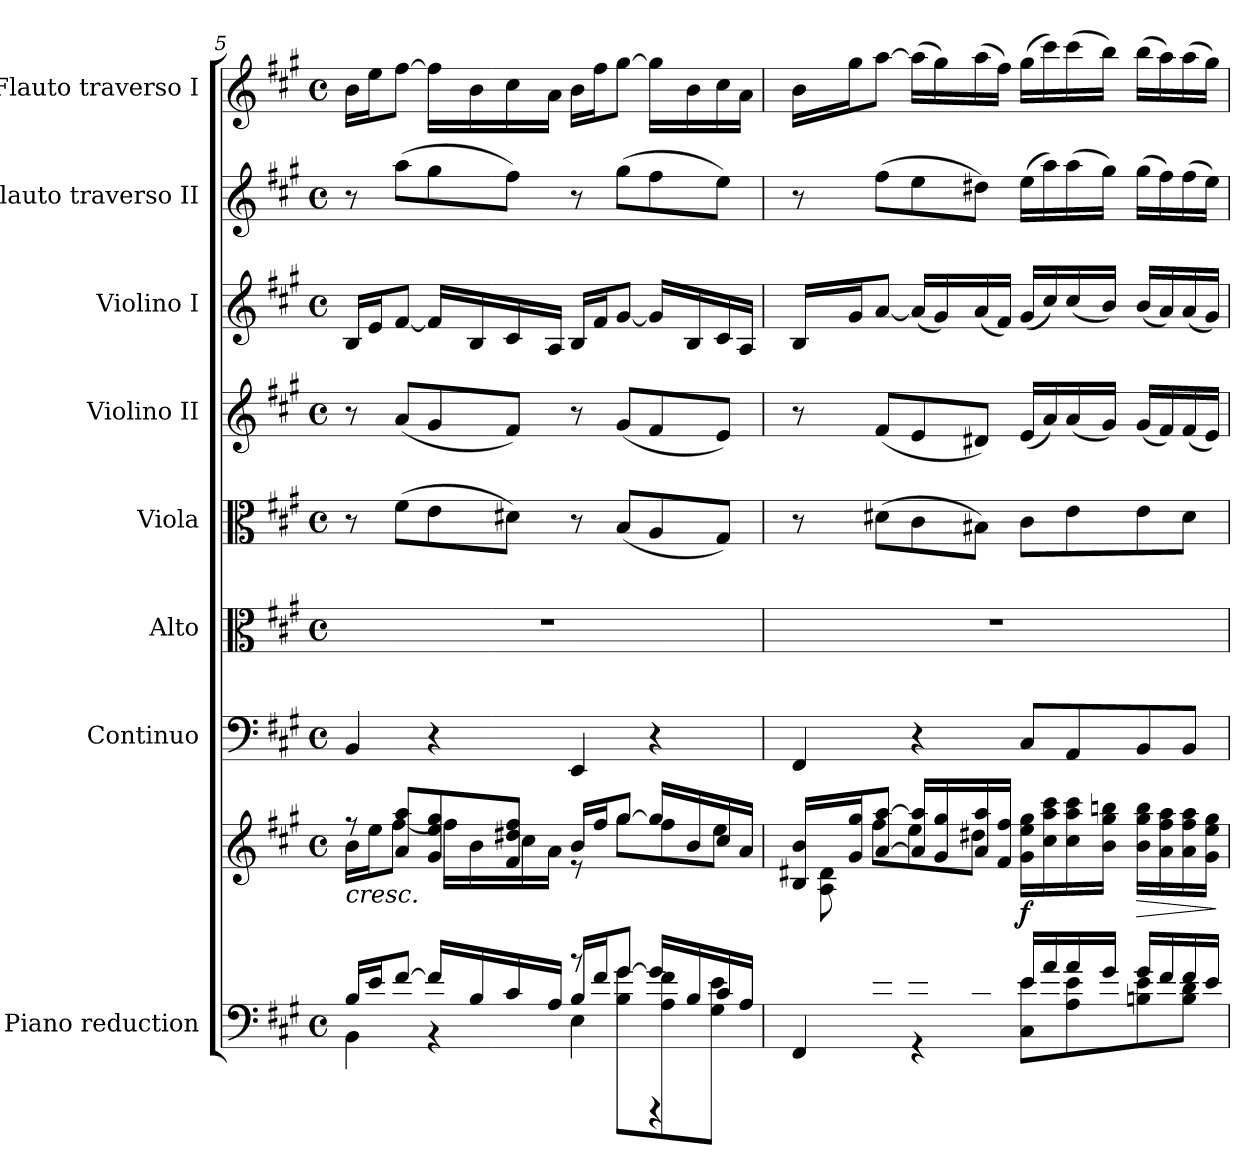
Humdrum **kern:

**kern	**kern	**dynam	**kern	**kern	**kern	**kern	**kern	**kern	**kern
*part8	*part8	*part8	*part7	*part6	*part5	*part4	*part3	*part2	*part1
*staff9	*staff8	*staff8/9	*staff7	*staff6	*staff5	*staff4	*staff3	*staff2	*staff1
*I"Piano reduction	*	*	*I"Continuo	*I"Alto	*I"Viola	*I"Violino II	*I"Violino I	*I"Flauto traverso II	*I"Flauto traverso I
*I'Pno	*	*	*	*	*I'Vla	*	*I'Vln	*I'Fl	*I'Fl
*clefF4	*clefG2	*	*clefF4	*clefC3	*clefC3	*clefG2	*clefG2	*clefG2	*clefG2
*k[f#c#g#]	*k[f#c#g#]	*	*k[f#c#g#]	*k[f#c#g#]	*k[f#c#g#]	*k[f#c#g#]	*k[f#c#g#]	*k[f#c#g#]	*k[f#c#g#]
*A:	*A:	*	*A:	*A:	*A:	*A:	*A:	*A:	*A:
*M4/4	*M4/4	*	*M4/4	*M4/4	*M4/4	*M4/4	*M4/4	*M4/4	*M4/4
*met(c)	*met(c)	*	*met(c)	*met(c)	*met(c)	*met(c)	*met(c)	*met(c)	*met(c)
=5	=5	=5	=5	=5	=5	=5	=5	=5	=5
*^	*^	*	*	*	*	*	*	*	*
*	*^	*	*	*	*	*	*	*	*	*	*
!	!	!	!LO:TX:b:i:t=cresc.	!	!	!	!	!	!	!	!	!
16B/LL	4BB\	2ryy	8rff	16b\LL	.	4BB/	1r	8r	8r	16B/LL	8r	16b\LL
16e/J	.	.	.	16ee\J	.	.	.	.	.	16e/J	.	16ee\J
[8f#/J	.	.	8a/ 8aa/L	[8ff#\J	.	.	.	(>8f#\L	(<8a/L	[8f#/J	(>8aa\L	[8ff#\J
16f#/LL]	4r	.	8g#/ 8ee/ 8gg#/	16ff#\LL]	.	4r	.	8e\	8g#/	16f#/LL]	8gg#\	16ff#\LL]
16B/	.	.	.	16b\	.	.	.	.	.	16B/	.	16b\
16c#/	.	.	8f#/ 8dd#X/ 8ff#/J	16cc#\	.	.	.	8d#X\J)	8f#/J)	16c#/	8ff#\J)	16cc#\
16A/JJ	.	.	.	16a\JJ	.	.	.	.	.	16A/JJ	.	16a\JJ
16B/LL	8rb	4E\	16b/LL	8r	.	4EE/	.	8r	8r	16B/LL	8r	16b\LL
16f#/J	.	.	16ff#/J	.	.	.	.	.	.	16f#/J	.	16ff#\J
[8g#/J	8B\ 8g#\L	.	[8gg#/J	8gg#\L	.	.	.	(<8B/L	(<8g#/L	[8g#/J	(>8gg#\L	[8gg#\J
16g#/LL]	8A\ 8f#\	4rBBBB	16gg#/LL]	8ff#\	.	4r	.	8A/	8f#/	16g#/LL]	8ff#\	16gg#\LL]
16B/	.	.	16b/	.	.	.	.	.	.	16B/	.	16b\
16c#/	8G#\ 8e\J	.	16cc#/	8ee\J	.	.	.	8G#/J)	8e/J)	16c#/	8ee\J)	16cc#\
16A/JJ	.	.	16a/JJ	.	.	.	.	.	.	16A/JJ	.	16a\JJ
*	*v	*v	*	*	*	*	*	*	*	*	*	*
=6	=6	=6	=6	=6	=6	=6	=6	=6	=6	=6	=6
*	*	*	*^	*	*	*	*	*	*	*	*
8ryy	4FF#/	16B/ 16b/LL	8ryy	8A\ 8d#X\L	.	4FF#/	1r	8r	8r	16B/LL	8r	16b\LL
.	.	16g#/ 16gg#/J	.	.	.	.	.	.	.	16g#/J	.	16gg#\J
8d#X/ 8f#/	.	[8a/ [8aa/J	8ff#\L	2..ryy	.	.	.	(>8d#X\L	(<8f#/L	[8a/J	(>8ff#\L	[8aa\J
8c#/ 8e/	4r	16a/] 16aa/]LL	8ee\	.	.	4r	.	8c#\	8e/	(<16a/LL]	8ee\	(>16aa\LL]
.	.	16g#/ 16gg#/	.	.	.	.	.	.	.	16g#/)	.	16gg#\)
8B#X/ 8d#/J	.	16a/ 16aa/	8dd#X\J	.	.	.	.	8B#X\J)	8d#X/J)	(<16a/	8dd#X\J)	(>16aa\
.	.	16f#/ 16ff#/JJ	.	.	.	.	.	.	.	16f#/JJ)	.	16ff#\JJ)
!	!	!	!	!	!LO:DY:b	!	!	!	!	!	!	!
16e/LL	8C#\ 8e\L	16g#\ 16ee\ 16gg#\LL	2ryy	.	f	8C#/L	.	8c#\L	(<16e/LL	(<16g#/LL	(>16ee\LL	(>16gg#\LL
16a/	.	16cc#\ 16aa\ 16ccc#\	.	.	.	.	.	.	16a/)	16cc#/)	16aa\)	16ccc#\)
16a/	8A\ 8e\	16cc#\ 16aa\ 16ccc#\	.	.	.	8AA/	.	8e\	(<16a/	(<16cc#/	(>16aa\	(>16ccc#\
16g#/JJ	.	16b\ 16gg#\ 16bbn\JJ	.	.	.	.	.	.	16g#/JJ)	16b/JJ)	16gg#\JJ)	16bb\JJ)
!	!	!	!	!	!LO:HP:b	!	!	!	!	!	!	!
16g#/LL	8Bn\ 8e\	16b\ 16gg#\ 16bb\LL	.	.	>	8BB/	.	8e\	(<16g#/LL	(<16b/LL	(>16gg#\LL	(>16bb\LL
16f#/	.	16a\ 16ff#\ 16aa\	.	.	.	.	.	.	16f#/)	16a/)	16ff#\)	16aa\)
16f#/	8B\ 8d#\J	16a\ 16ff#\ 16aa\	.	.	.	8BB/J	.	8d#\J	(<16f#/	(<16a/	(>16ff#\	(>16aa\
16e/JJ	.	16g#\ 16ee\ 16gg#\JJ	.	.	.	.	.	.	16e/JJ)	16g#/JJ)	16ee\JJ)	16gg#\JJ)
*v	*v	*	*	*	*	*	*	*	*	*	*	*
*	*v	*v	*v	*	*	*	*	*	*	*	*
.	.	]	.	.	.	.	.	.	.
=	=	=	=	=	=	=	=	=	=
*-	*-	*-	*-	*-	*-	*-	*-	*-	*-
